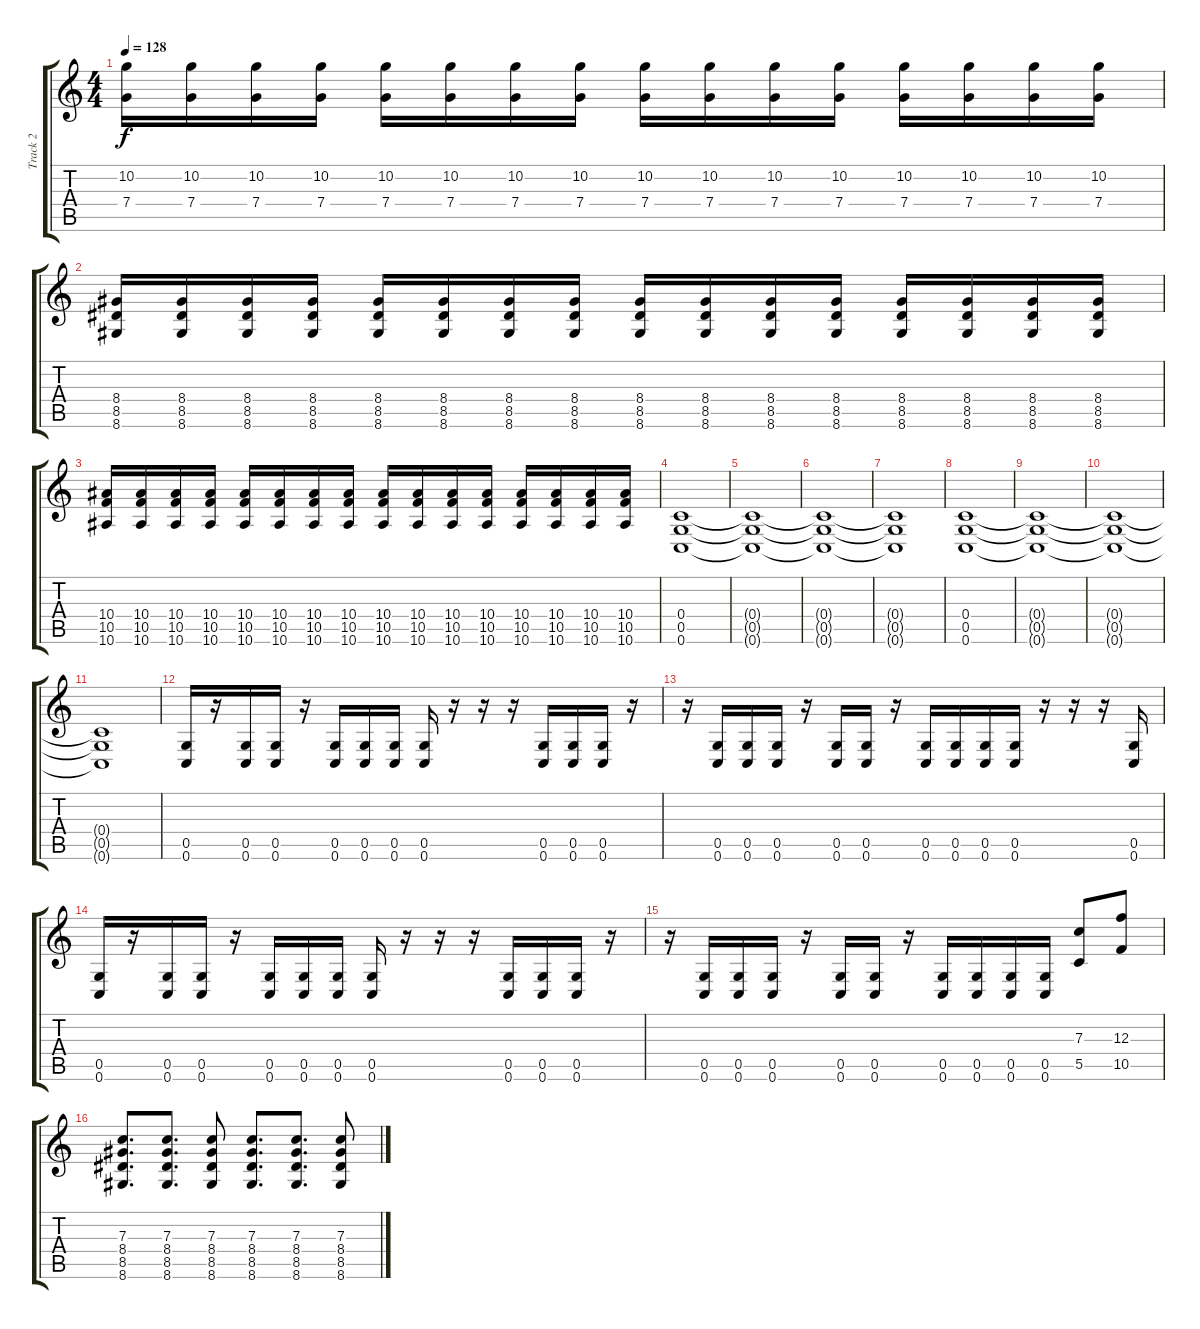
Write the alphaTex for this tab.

\track ("Track 2" "Track 2") {instrument distortionguitar}
\staff {score tabs}
\tuning (D4 A3 F3 C3 G2 C2) {hide}
\ts (4 4)
\tempo 128
\clef g2
\ks c
(10.2 7.4).16{dy f} (10.2 7.4).16 (10.2 7.4).16 (10.2 7.4).16 (10.2 7.4).16 (10.2 7.4).16 (10.2 7.4).16 (10.2 7.4).16 (10.2 7.4).16 (10.2 7.4).16 (10.2 7.4).16 (10.2 7.4).16 (10.2 7.4).16 (10.2 7.4).16 (10.2 7.4).16 (10.2 7.4).16 |
(8.4 8.5 8.6).16 (8.4 8.5 8.6).16 (8.4 8.5 8.6).16 (8.4 8.5 8.6).16 (8.4 8.5 8.6).16 (8.4 8.5 8.6).16 (8.4 8.5 8.6).16 (8.4 8.5 8.6).16 (8.4 8.5 8.6).16 (8.4 8.5 8.6).16 (8.4 8.5 8.6).16 (8.4 8.5 8.6).16 (8.4 8.5 8.6).16 (8.4 8.5 8.6).16 (8.4 8.5 8.6).16 (8.4 8.5 8.6).16 |
(10.4 10.5 10.6).16 (10.4 10.5 10.6).16 (10.4 10.5 10.6).16 (10.4 10.5 10.6).16 (10.4 10.5 10.6).16 (10.4 10.5 10.6).16 (10.4 10.5 10.6).16 (10.4 10.5 10.6).16 (10.4 10.5 10.6).16 (10.4 10.5 10.6).16 (10.4 10.5 10.6).16 (10.4 10.5 10.6).16 (10.4 10.5 10.6).16 (10.4 10.5 10.6).16 (10.4 10.5 10.6).16 (10.4 10.5 10.6).16 |
(0.4 0.5 0.6).1 |
(0.4{t} 0.5{t} 0.6{t}).1 |
(0.4{t} 0.5{t} 0.6{t}).1 |
(0.4{t} 0.5{t} 0.6{t}).1 |
(0.4 0.5 0.6).1 |
(0.4{t} 0.5{t} 0.6{t}).1 |
(0.4{t} 0.5{t} 0.6{t}).1 |
(0.4{t} 0.5{t} 0.6{t}).1 |
(0.5 0.6).16 r.16 (0.5 0.6).16 (0.5 0.6).16 r.16 (0.5 0.6).16 (0.5 0.6).16 (0.5 0.6).16 (0.5 0.6).16 r.16 r.16 r.16 (0.5 0.6).16 (0.5 0.6).16 (0.5 0.6).16 r.16 |
r.16 (0.5 0.6).16 (0.5 0.6).16 (0.5 0.6).16 r.16 (0.5 0.6).16 (0.5 0.6).16 r.16 (0.5 0.6).16 (0.5 0.6).16 (0.5 0.6).16 (0.5 0.6).16 r.16 r.16 r.16 (0.5 0.6).16 |
(0.5 0.6).16 r.16 (0.5 0.6).16 (0.5 0.6).16 r.16 (0.5 0.6).16 (0.5 0.6).16 (0.5 0.6).16 (0.5 0.6).16 r.16 r.16 r.16 (0.5 0.6).16 (0.5 0.6).16 (0.5 0.6).16 r.16 |
r.16 (0.5 0.6).16 (0.5 0.6).16 (0.5 0.6).16 r.16 (0.5 0.6).16 (0.5 0.6).16 r.16 (0.5 0.6).16 (0.5 0.6).16 (0.5 0.6).16 (0.5 0.6).16 (7.3 5.5).8 (12.3 10.5).8 |
(7.3 8.4 8.5 8.6).8{d} (7.3 8.4 8.5 8.6).8{d} (7.3 8.4 8.5 8.6).8 (7.3 8.4 8.5 8.6).8{d} (7.3 8.4 8.5 8.6).8{d} (7.3 8.4 8.5 8.6).8
